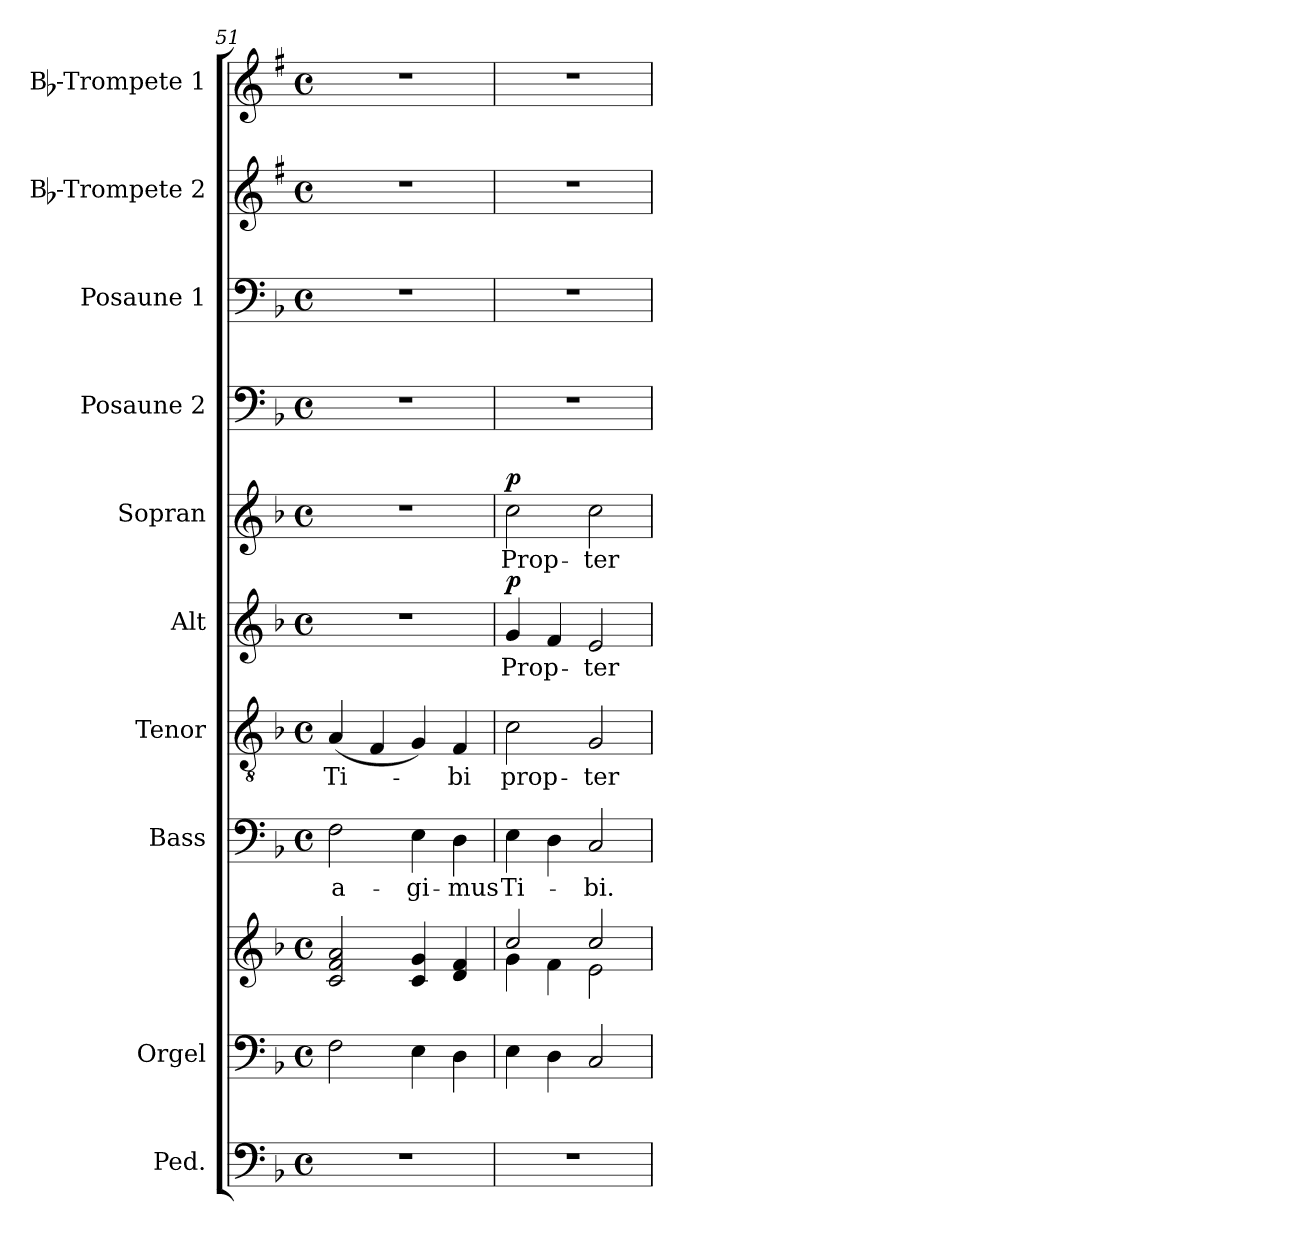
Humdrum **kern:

**kern	**kern	**kern	**kern	**text	**kern	**text	**kern	**text	**dynam	**kern	**text	**dynam	**kern	**kern	**kern	**kern
*part10	*part9	*part9	*part8	*part8	*part7	*part7	*part6	*part6	*part6	*part5	*part5	*part5	*part4	*part3	*part2	*part1
*staff11	*staff10	*staff9	*staff8	*staff8	*staff7	*staff7	*staff6	*staff6	*staff6	*staff5	*staff5	*staff5	*staff4	*staff3	*staff2	*staff1
*I"Ped.	*I"Orgel	*	*I"Bass	*	*I"Tenor	*	*I"Alt	*	*	*I"Sopran	*	*	*I"Posaune 2	*I"Posaune 1	*I"Bb-Trompete 2	*I"Bb-Trompete 1
*	*I'Org.	*	*I'B.	*	*I'T.	*	*I'A.	*	*	*I'S.	*	*	*I'Pos. 2	*I'Pos. 1	*I'Bb Trp. 2	*I'Bb Trp. 1
*clefF4	*clefF4	*clefG2	*clefF4	*	*clefGv2	*	*clefG2	*	*	*clefG2	*	*	*clefF4	*clefF4	*clefG2	*clefG2
*ITrd7c12	*	*	*	*	*	*	*	*	*	*	*	*	*	*	*ITrd1c2	*ITrd1c2
*k[b-]	*k[b-]	*k[b-]	*k[b-]	*	*k[b-]	*	*k[b-]	*	*	*k[b-]	*	*	*k[b-]	*k[b-]	*k[b-]	*k[b-]
*F:	*F:	*F:	*F:	*	*F:	*	*F:	*	*	*F:	*	*	*F:	*F:	*F:	*F:
*M4/4	*M4/4	*M4/4	*M4/4	*	*M4/4	*	*M4/4	*	*	*M4/4	*	*	*M4/4	*M4/4	*M4/4	*M4/4
*met(c)	*met(c)	*met(c)	*met(c)	*	*met(c)	*	*met(c)	*	*	*met(c)	*	*	*met(c)	*met(c)	*met(c)	*met(c)
=51	=51	=51	=51	=51	=51	=51	=51	=51	=51	=51	=51	=51	=51	=51	=51	=51
!	!	!	!	!LO:LY:b	!	!LO:LY:b	!	!	!	!	!	!	!	!	!	!
1r	2F\	2c/ 2f/ 2a/	2F\	a-	(<4A/	Ti-	1r	.	.	1r	.	.	1r	1r	1r	1r
.	.	.	.	.	4F/	.	.	.	.	.	.	.	.	.	.	.
!	!	!	!	!LO:LY:b	!	!	!	!	!	!	!	!	!	!	!	!
.	4E\	4c/ 4g/	4E\	-gi-	4G/)	.	.	.	.	.	.	.	.	.	.	.
!	!	!	!	!LO:LY:b	!	!LO:LY:b	!	!	!	!	!	!	!	!	!	!
.	4D\	4d/ 4f/	4D\	-mus	4F/	-bi	.	.	.	.	.	.	.	.	.	.
=52	=52	=52	=52	=52	=52	=52	=52	=52	=52	=52	=52	=52	=52	=52	=52	=52
*	*	*^	*	*	*	*	*	*	*	*	*	*	*	*	*	*
!	!	!	!	!	!LO:LY:b	!	!LO:LY:b	!	!LO:LY:b	!LO:DY:a	!	!LO:LY:b	!LO:DY:a	!	!	!	!
1r	4E\	2cc/	4g\	4E\	Ti-	2c\	prop-	4g/	Prop-	p	2cc\	Prop-	p	1r	1r	1r	1r
.	4D\	.	4f\	4D\	.	.	.	4f/	.	.	.	.	.	.	.	.	.
!	!	!	!	!	!LO:LY:b	!	!LO:LY:b	!	!LO:LY:b	!	!	!LO:LY:b	!	!	!	!	!
.	2C/	2cc/	2e\	2C/	-bi.	2G/	-ter	2e/	-ter	.	2cc\	-ter	.	.	.	.	.
*	*	*v	*v	*	*	*	*	*	*	*	*	*	*	*	*	*	*
=	=	=	=	=	=	=	=	=	=	=	=	=	=	=	=	=
*-	*-	*-	*-	*-	*-	*-	*-	*-	*-	*-	*-	*-	*-	*-	*-	*-
